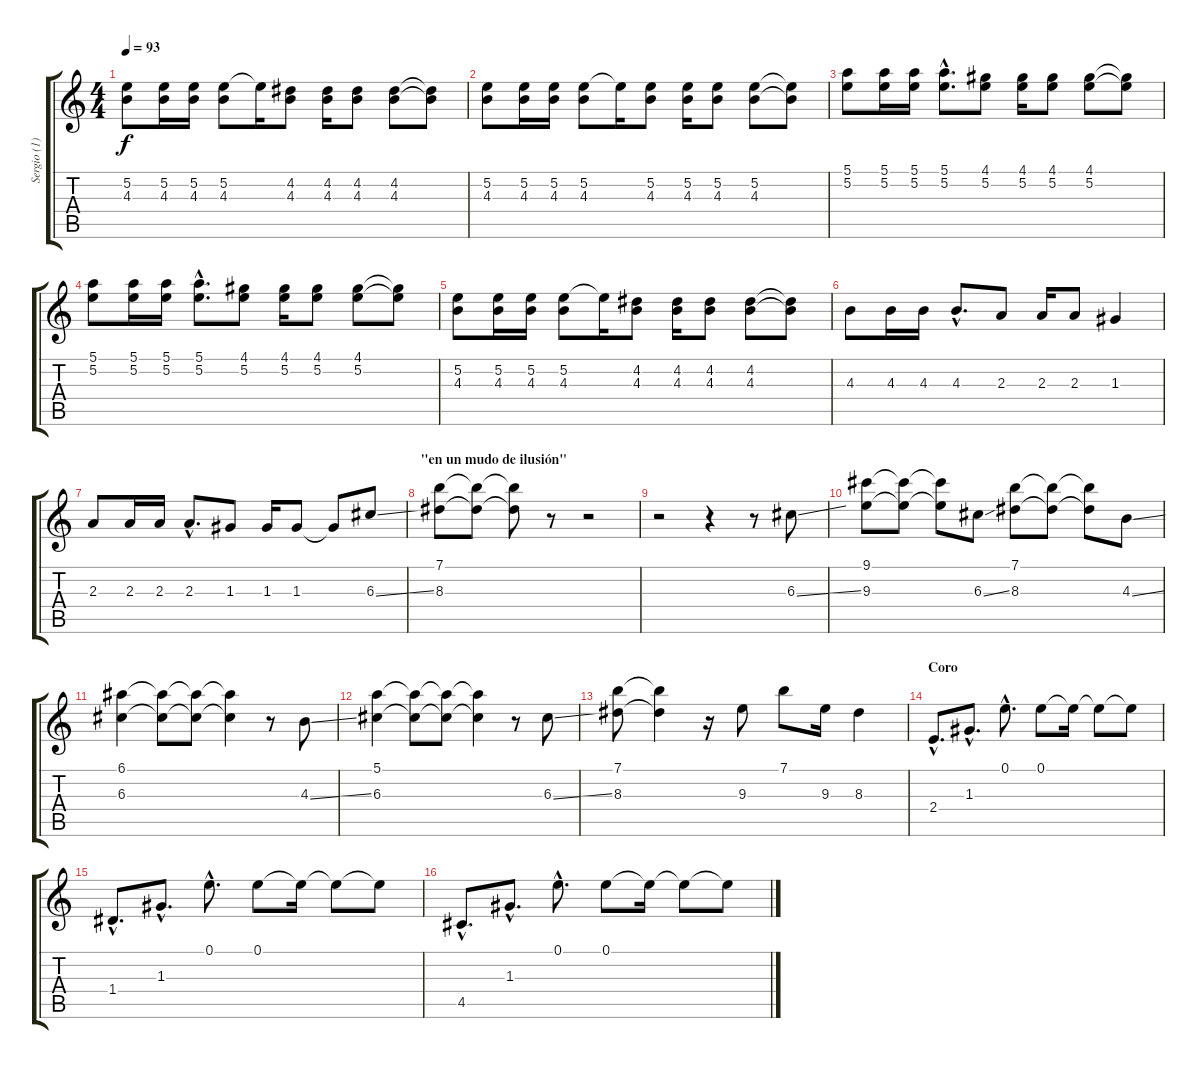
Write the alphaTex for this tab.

\track ("Sergio (1)" "Sergio (1)") {instrument electricguitarjazz}
\staff {score tabs}
\tuning (E4 B3 G3 D3 A2 E2) {hide}
\ts (4 4)
\tempo 93
\clef g2
\ks c
(5.2 4.3).8{dy f} (5.2 4.3).16 (5.2 4.3).16 (5.2 4.3).8 5.2{t}.16 (4.2 4.3).8 (4.2 4.3).16 (4.2 4.3).8 (4.2 4.3).8 (4.2{t} 4.3{t}).8 |
(5.2 4.3).8 (5.2 4.3).16 (5.2 4.3).16 (5.2 4.3).8 5.2{t}.16 (5.2 4.3).8 (5.2 4.3).16 (5.2 4.3).8 (5.2 4.3).8 (5.2{t} 4.3{t}).8 |
(5.1 5.2).8 (5.1 5.2).16 (5.1 5.2).16 (5.1{hac} 5.2{hac}).8{d} (4.1 5.2).8 (4.1 5.2).16 (4.1 5.2).8 (4.1 5.2).8 (4.1{t} 5.2{t}).8 |
(5.1 5.2).8 (5.1 5.2).16 (5.1 5.2).16 (5.1{hac} 5.2{hac}).8{d} (4.1 5.2).8 (4.1 5.2).16 (4.1 5.2).8 (4.1 5.2).8 (4.1{t} 5.2{t}).8 |
(5.2 4.3).8 (5.2 4.3).16 (5.2 4.3).16 (5.2 4.3).8 5.2{t}.16 (4.2 4.3).8 (4.2 4.3).16 (4.2 4.3).8 (4.2 4.3).8 (4.2{t} 4.3{t}).8 |
4.3.8 4.3.16 4.3.16 4.3{hac}.8{d} 2.3.8 2.3.16 2.3.8 1.3.4 |
2.3.8 2.3.16 2.3.16 2.3{hac}.8{d} 1.3.8 1.3.16 1.3.8 1.3{t}.8 6.3{ss}.8{volume 14} |
\section ("" "\"en un mudo de ilusión\"")
(7.1 8.3).8 (7.1{t} 8.3{t}).8 (7.1{t} 8.3{t}).8 r.8 r.2 |
r.2 r.4 r.8 6.3{ss}.8 |
(9.1 9.3).8 (9.1{t} 9.3{t}).8 (9.1{t} 9.3{t}).8 6.3{ss}.8 (7.1 8.3).8 (7.1{t} 8.3{t}).8 (7.1{t} 8.3{t}).8 4.3{ss}.8 |
(6.1 6.3).4 (6.1{t} 6.3{t}).8 (6.1{t} 6.3{t}).8 (6.1{t} 6.3{t}).4 r.8 4.3{ss}.8 |
(5.1 6.3).4 (5.1{t} 6.3{t}).8 (5.1{t} 6.3{t}).8 (5.1{t} 6.3{t}).4 r.8 6.3{ss}.8 |
(7.1 8.3).8 (7.1{t} 8.3{t}).4 r.16 9.3.8 7.1.8 9.3.16 8.3.4 |
\section ("" "Coro")
2.4{hac}.8{d} 1.3{hac}.8{d} 0.1{hac}.8{d} 0.1.8 0.1{t}.16 0.1{t}.8 0.1{t}.8 |
1.4{hac}.8{d} 1.3{hac}.8{d} 0.1{hac}.8{d} 0.1.8 0.1{t}.16 0.1{t}.8 0.1{t}.8 |
4.5{hac}.8{d} 1.3{hac}.8{d} 0.1{hac}.8{d} 0.1.8 0.1{t}.16 0.1{t}.8 0.1{t}.8
